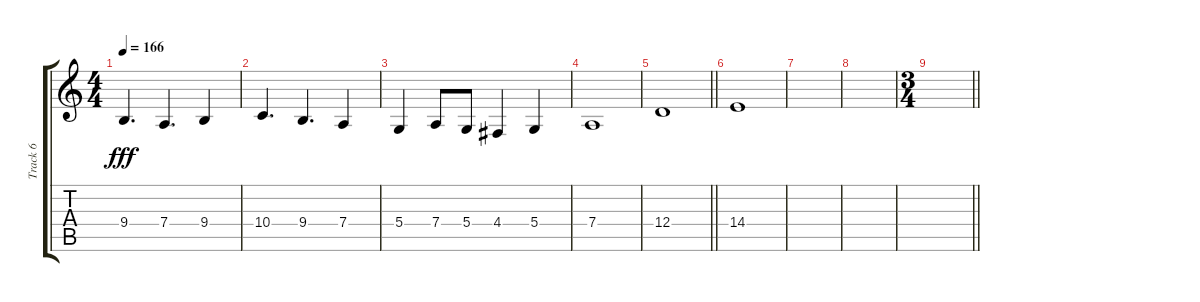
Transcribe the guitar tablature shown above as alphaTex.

\track ("Track 6" "Track 6") {instrument altosax}
\staff {score tabs}
\tuning (E4 B3 G3 D3 A2 D2) {hide}
\ts (4 4)
\tempo 166
\clef g2
\ks c
9.4.4{d dy fff} 7.4.4{d} 9.4.4 |
10.4.4{d} 9.4.4{d} 7.4.4 |
5.4.4 7.4.8 5.4.8 4.4.4 5.4.4 |
7.4.1 |
\barLineRight lightlight
12.4.1 |
14.4.1 |
|
|
\ts (3 4)
\barLineRight lightlight
